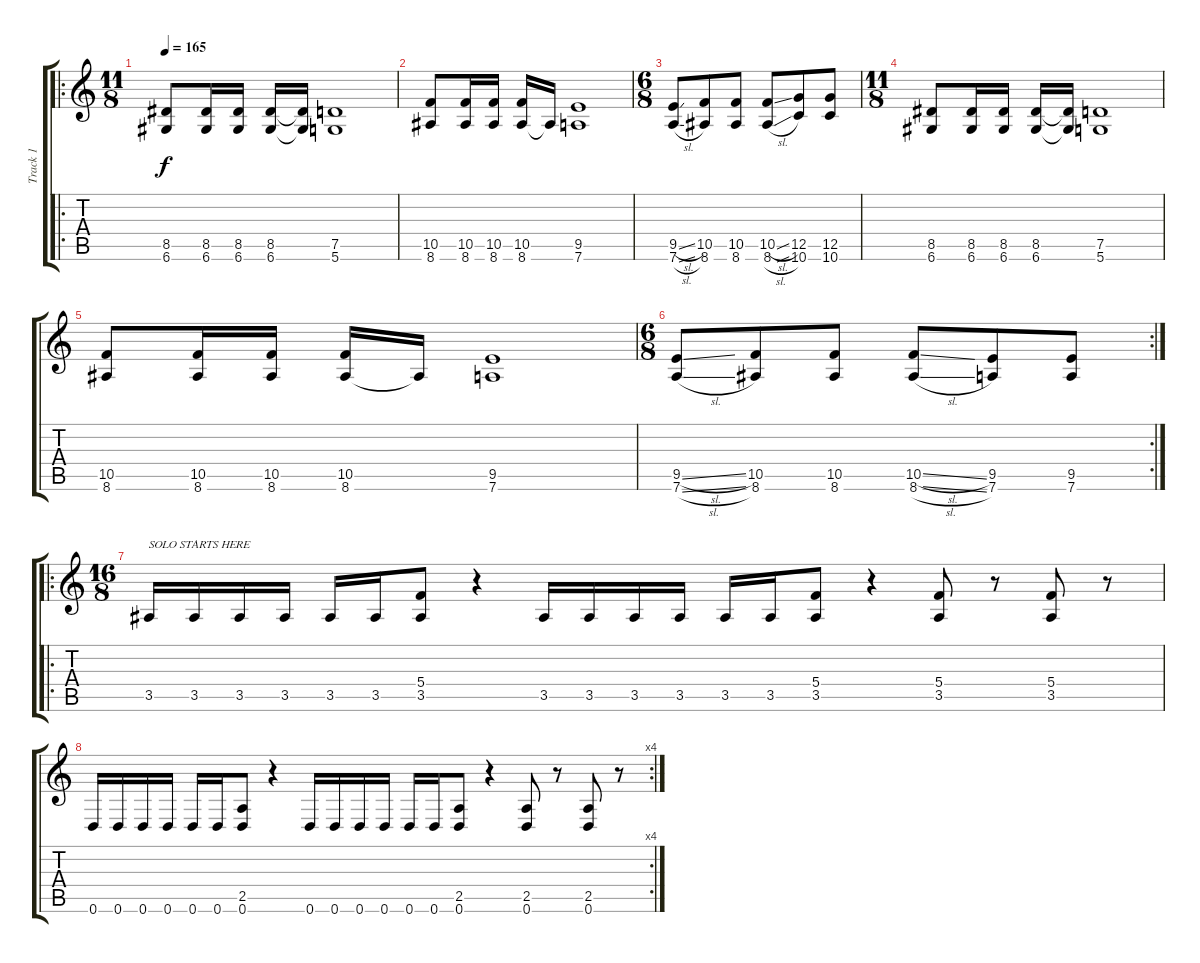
\track ("Track 1" "Track 1") {instrument distortionguitar}
\staff {score tabs}
\tuning (D4 A3 F3 C3 G2 D2) {hide}
\ro
\ts (11 8)
\tempo 165
\clef g2
\ks c
(8.5 6.6).8{dy f} (8.5 6.6).16 (8.5 6.6).16 (8.5 6.6).16 (8.5{t} 6.6{t}).16 (7.5 5.6).1 |
(10.5 8.6).8 (10.5 8.6).16 (10.5 8.6).16 (10.5 8.6).16 8.6{t}.16 (9.5 7.6).1 |
\ts (6 8)
(9.5{sl} 7.6{sl}).8 (10.5 8.6).8 (10.5 8.6).8 (10.5{sl} 8.6{sl}).8 (12.5 10.6).8 (12.5 10.6).8 |
\ts (11 8)
(8.5 6.6).8 (8.5 6.6).16 (8.5 6.6).16 (8.5 6.6).16 (8.5{t} 6.6{t}).16 (7.5 5.6).1 |
(10.5 8.6).8 (10.5 8.6).16 (10.5 8.6).16 (10.5 8.6).16 8.6{t}.16 (9.5 7.6).1 |
\rc 2
\ts (6 8)
(9.5{sl} 7.6{sl}).8 (10.5 8.6).8 (10.5 8.6).8 (10.5{sl} 8.6{sl}).8 (9.5 7.6).8 (9.5 7.6).8 |
\ro
\ts (16 8)
3.5.16{txt "SOLO STARTS HERE"} 3.5.16 3.5.16 3.5.16 3.5.16 3.5.16 (5.4 3.5).8 r.4 3.5.16 3.5.16 3.5.16 3.5.16 3.5.16 3.5.16 (5.4 3.5).8 r.4 (5.4 3.5).8 r.8 (5.4 3.5).8 r.8 |
\rc 4
0.6.16 0.6.16 0.6.16 0.6.16 0.6.16 0.6.16 (2.5 0.6).8 r.4 0.6.16 0.6.16 0.6.16 0.6.16 0.6.16 0.6.16 (2.5 0.6).8 r.4 (2.5 0.6).8 r.8 (2.5 0.6).8 r.8
